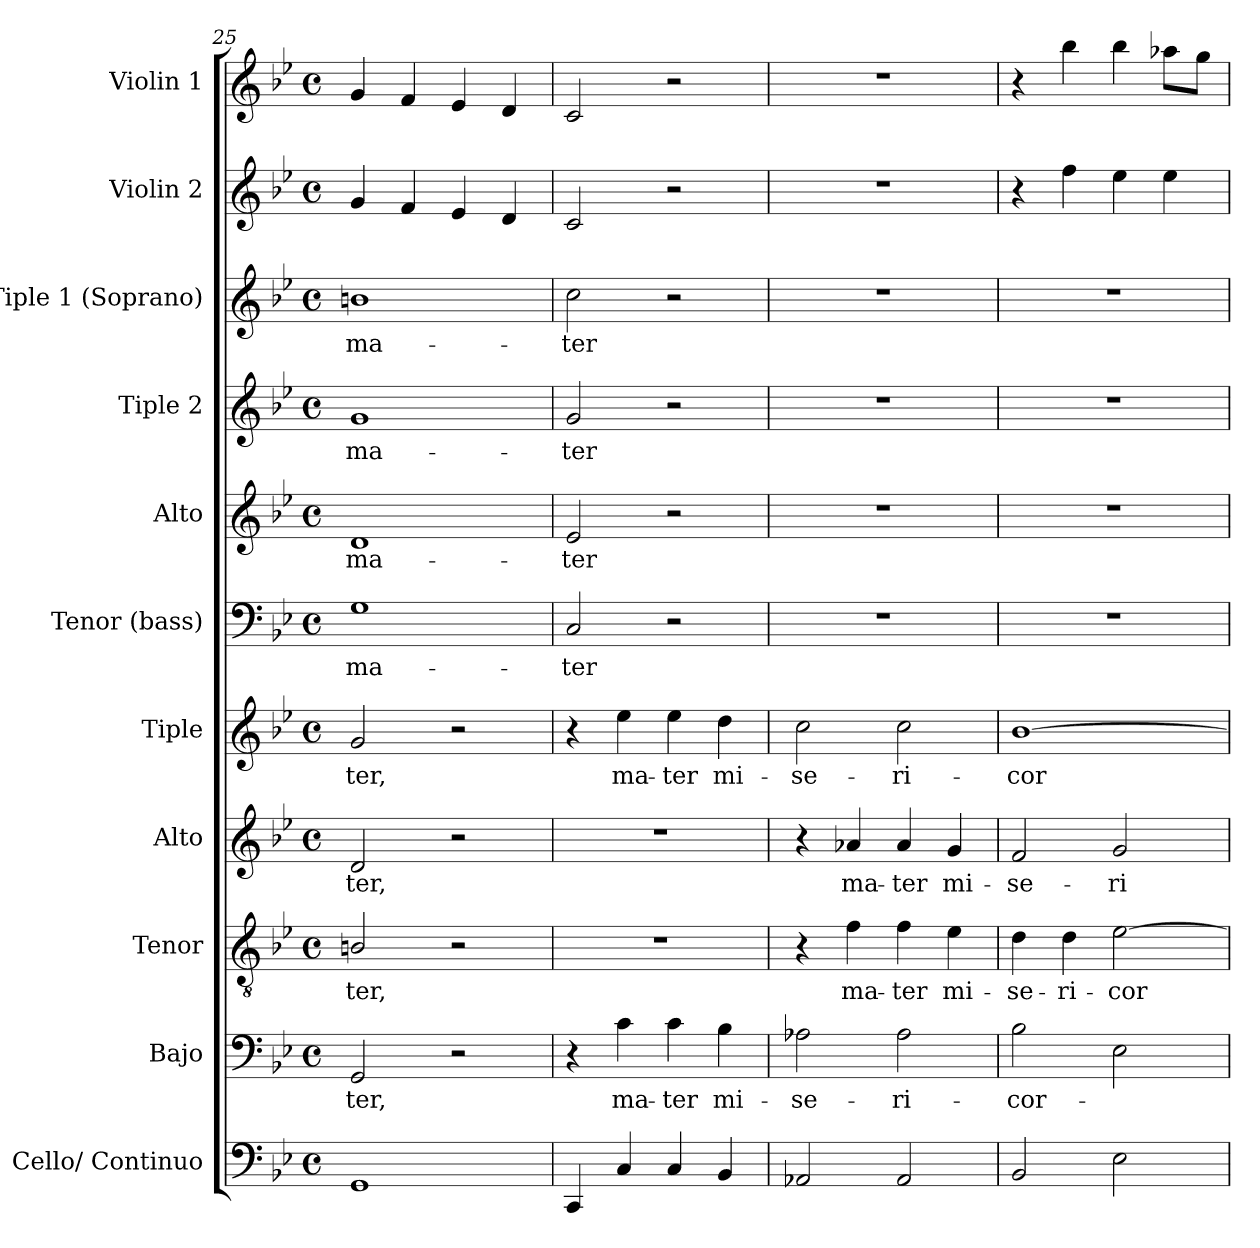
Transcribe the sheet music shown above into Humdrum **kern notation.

**kern	**kern	**text	**kern	**text	**kern	**text	**kern	**text	**kern	**text	**kern	**text	**kern	**text	**kern	**text	**kern	**kern
*part11	*part10	*part10	*part9	*part9	*part8	*part8	*part7	*part7	*part6	*part6	*part5	*part5	*part4	*part4	*part3	*part3	*part2	*part1
*staff11	*staff10	*staff10	*staff9	*staff9	*staff8	*staff8	*staff7	*staff7	*staff6	*staff6	*staff5	*staff5	*staff4	*staff4	*staff3	*staff3	*staff2	*staff1
*I"Cello/ Continuo	*I"Bajo	*	*I"Tenor	*	*I"Alto	*	*I"Tiple	*	*I"Tenor  (bass)	*	*I"Alto	*	*I"Tiple 2	*	*I"Tiple 1 (Soprano)	*	*I"Violin 2	*I"Violin 1
*I'Cont.	*I'B.	*	*I'T.	*	*I'A.	*	*	*	*I'B.	*	*I'A.	*	*	*	*I'S.	*	*I'Vln. 2	*I'Vln. 1
*clefF4	*clefF4	*	*clefGv2	*	*clefG2	*	*clefG2	*	*clefF4	*	*clefG2	*	*clefG2	*	*clefG2	*	*clefG2	*clefG2
*	*	*	*ITrd7c12	*	*	*	*	*	*	*	*	*	*	*	*	*	*	*
*k[b-e-]	*k[b-e-]	*	*k[b-e-]	*	*k[b-e-]	*	*k[b-e-]	*	*k[b-e-]	*	*k[b-e-]	*	*k[b-e-]	*	*k[b-e-]	*	*k[b-e-]	*k[b-e-]
*B-:	*B-:	*	*B-:	*	*B-:	*	*B-:	*	*B-:	*	*B-:	*	*B-:	*	*B-:	*	*B-:	*B-:
*M4/4	*M4/4	*	*M4/4	*	*M4/4	*	*M4/4	*	*M4/4	*	*M4/4	*	*M4/4	*	*M4/4	*	*M4/4	*M4/4
*met(c)	*met(c)	*	*met(c)	*	*met(c)	*	*met(c)	*	*met(c)	*	*met(c)	*	*met(c)	*	*met(c)	*	*met(c)	*met(c)
=25	=25	=25	=25	=25	=25	=25	=25	=25	=25	=25	=25	=25	=25	=25	=25	=25	=25	=25
!	!	!LO:LY:b:color=#000000	!	!	!	!	!	!	!	!	!	!	!	!	!	!	!	!
!	!	!	!	!LO:LY:b:color=#000000	!	!	!	!	!	!	!	!	!	!	!	!	!	!
!	!	!	!	!	!	!LO:LY:b:color=#000000	!	!	!	!	!	!	!	!	!	!	!	!
!	!	!	!	!	!	!	!	!LO:LY:b:color=#000000	!	!	!	!	!	!	!	!	!	!
!	!	!	!	!	!	!	!	!	!	!LO:LY:b:color=#000000	!	!	!	!	!	!	!	!
!	!	!	!	!	!	!	!	!	!	!	!	!LO:LY:b:color=#000000	!	!	!	!	!	!
!	!	!	!	!	!	!	!	!	!	!	!	!	!	!LO:LY:b:color=#000000	!	!	!	!
!	!	!	!	!	!	!	!	!	!	!	!	!	!	!	!	!LO:LY:b:color=#000000	!	!
1GGi	2GGi/	-ter,	2BBni/	-ter,	2di/	-ter,	2gi/	-ter,	1Gi	ma-	1di	ma-	1gi	ma-	1bni	ma-	4gi/	4gi/
.	.	.	.	.	.	.	.	.	.	.	.	.	.	.	.	.	4fi/	4fi/
.	2r	.	2r	.	2r	.	2r	.	.	.	.	.	.	.	.	.	4e-i/	4e-i/
.	.	.	.	.	.	.	.	.	.	.	.	.	.	.	.	.	4di/	4di/
=26	=26	=26	=26	=26	=26	=26	=26	=26	=26	=26	=26	=26	=26	=26	=26	=26	=26	=26
!	!	!	!	!	!	!	!	!	!	!LO:LY:b:color=#000000	!	!	!	!	!	!	!	!
!	!	!	!	!	!	!	!	!	!	!	!	!LO:LY:b:color=#000000	!	!	!	!	!	!
!	!	!	!	!	!	!	!	!	!	!	!	!	!	!LO:LY:b:color=#000000	!	!	!	!
!	!	!	!	!	!	!	!	!	!	!	!	!	!	!	!	!LO:LY:b:color=#000000	!	!
4CCi/	4r	.	1r	.	1r	.	4r	.	2Ci/	-ter	2e-i/	-ter	2gi/	-ter	2cci\	-ter	2ci/	2ci/
!	!	!LO:LY:b:color=#000000	!	!	!	!	!	!	!	!	!	!	!	!	!	!	!	!
!	!	!	!	!	!	!	!	!LO:LY:b:color=#000000	!	!	!	!	!	!	!	!	!	!
4Ci/	4ci\	ma-	.	.	.	.	4ee-i\	ma-	.	.	.	.	.	.	.	.	.	.
!	!	!LO:LY:b:color=#000000	!	!	!	!	!	!	!	!	!	!	!	!	!	!	!	!
!	!	!	!	!	!	!	!	!LO:LY:b:color=#000000	!	!	!	!	!	!	!	!	!	!
4Ci/	4ci\	-ter	.	.	.	.	4ee-i\	-ter	2r	.	2r	.	2r	.	2r	.	2r	2r
!	!	!LO:LY:b:color=#000000	!	!	!	!	!	!	!	!	!	!	!	!	!	!	!	!
!	!	!	!	!	!	!	!	!LO:LY:b:color=#000000	!	!	!	!	!	!	!	!	!	!
4BB-i/	4B-i\	mi-	.	.	.	.	4ddi\	mi-	.	.	.	.	.	.	.	.	.	.
=27	=27	=27	=27	=27	=27	=27	=27	=27	=27	=27	=27	=27	=27	=27	=27	=27	=27	=27
!	!	!LO:LY:b:color=#000000	!	!	!	!	!	!	!	!	!	!	!	!	!	!	!	!
!	!	!	!	!	!	!	!	!LO:LY:b:color=#000000	!	!	!	!	!	!	!	!	!	!
2AA-Xi/	2A-Xi\	-se-	4r	.	4r	.	2cci\	-se-	1r	.	1r	.	1r	.	1r	.	1r	1r
!	!	!	!	!LO:LY:b:color=#000000	!	!	!	!	!	!	!	!	!	!	!	!	!	!
!	!	!	!	!	!	!LO:LY:b:color=#000000	!	!	!	!	!	!	!	!	!	!	!	!
.	.	.	4Fi\	ma-	4a-Xi/	ma-	.	.	.	.	.	.	.	.	.	.	.	.
!	!	!LO:LY:b:color=#000000	!	!	!	!	!	!	!	!	!	!	!	!	!	!	!	!
!	!	!	!	!LO:LY:b:color=#000000	!	!	!	!	!	!	!	!	!	!	!	!	!	!
!	!	!	!	!	!	!LO:LY:b:color=#000000	!	!	!	!	!	!	!	!	!	!	!	!
!	!	!	!	!	!	!	!	!LO:LY:b:color=#000000	!	!	!	!	!	!	!	!	!	!
2AA-i/	2A-i\	-ri-	4Fi\	-ter	4a-i/	-ter	2cci\	-ri-	.	.	.	.	.	.	.	.	.	.
!	!	!	!	!LO:LY:b:color=#000000	!	!	!	!	!	!	!	!	!	!	!	!	!	!
!	!	!	!	!	!	!LO:LY:b:color=#000000	!	!	!	!	!	!	!	!	!	!	!	!
.	.	.	4E-i\	mi-	4gi/	mi-	.	.	.	.	.	.	.	.	.	.	.	.
=28	=28	=28	=28	=28	=28	=28	=28	=28	=28	=28	=28	=28	=28	=28	=28	=28	=28	=28
!	!	!LO:LY:b:color=#000000	!	!	!	!	!	!	!	!	!	!	!	!	!	!	!	!
!	!	!	!	!LO:LY:b:color=#000000	!	!	!	!	!	!	!	!	!	!	!	!	!	!
!	!	!	!	!	!	!LO:LY:b:color=#000000	!	!	!	!	!	!	!	!	!	!	!	!
!	!	!	!	!	!	!	!	!LO:LY:b:color=#000000	!	!	!	!	!	!	!	!	!	!
2BB-i/	2B-i\	-cor-	4Di\	-se-	2fi/	-se-	[1b-i	-cor-	1r	.	1r	.	1r	.	1r	.	4r	4r
!	!	!	!	!LO:LY:b:color=#000000	!	!	!	!	!	!	!	!	!	!	!	!	!	!
.	.	.	4Di\	-ri-	.	.	.	.	.	.	.	.	.	.	.	.	4ffi\	4bb-i\
!	!	!	!	!LO:LY:b:color=#000000	!	!	!	!	!	!	!	!	!	!	!	!	!	!
!	!	!	!	!	!	!LO:LY:b:color=#000000	!	!	!	!	!	!	!	!	!	!	!	!
2E-i\	2E-i\	.	[2E-i\	-cor-	2gi/	-ri-	.	.	.	.	.	.	.	.	.	.	4ee-i\	4bb-i\
.	.	.	.	.	.	.	.	.	.	.	.	.	.	.	.	.	4ee-i\	8aa-Xi\L
.	.	.	.	.	.	.	.	.	.	.	.	.	.	.	.	.	.	8ggi\J
=	=	=	=	=	=	=	=	=	=	=	=	=	=	=	=	=	=	=
*-	*-	*-	*-	*-	*-	*-	*-	*-	*-	*-	*-	*-	*-	*-	*-	*-	*-	*-
